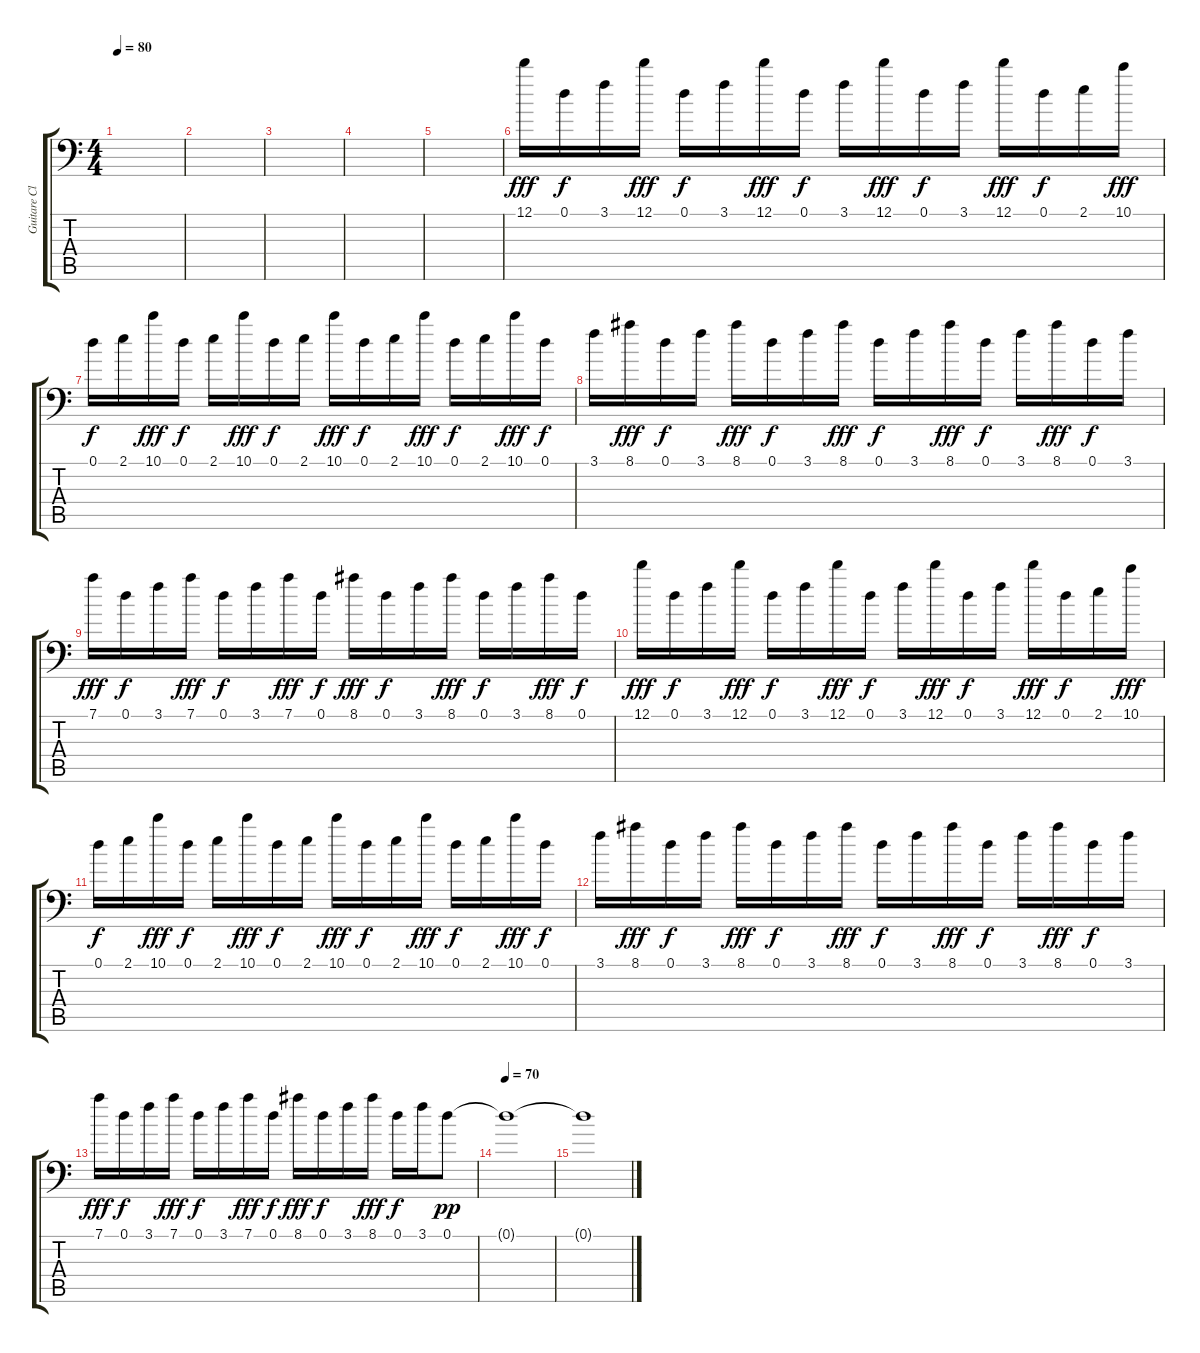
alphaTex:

\track ("Guitare Clean 2" "Guitare Cl") {instrument electricguitarclean}
\staff {score tabs}
\tuning (D4 A3 F3 C3 G2 Bb1) {hide}
\ts (4 4)
\tempo 80
\clef f4
\ks c
|
|
|
|
|
12.1.16{dy fff volume 9 instrument overdrivenguitar} 0.1.16{dy f} 3.1.16 12.1.16{dy fff} 0.1.16{dy f} 3.1.16 12.1.16{dy fff} 0.1.16{dy f} 3.1.16 12.1.16{dy fff} 0.1.16{dy f} 3.1.16 12.1.16{dy fff} 0.1.16{dy f} 2.1.16 10.1.16{dy fff} |
0.1.16{dy f} 2.1.16 10.1.16{dy fff} 0.1.16{dy f} 2.1.16 10.1.16{dy fff} 0.1.16{dy f} 2.1.16 10.1.16{dy fff} 0.1.16{dy f} 2.1.16 10.1.16{dy fff} 0.1.16{dy f} 2.1.16 10.1.16{dy fff} 0.1.16{dy f} |
3.1.16 8.1.16{dy fff} 0.1.16{dy f} 3.1.16 8.1.16{dy fff} 0.1.16{dy f} 3.1.16 8.1.16{dy fff} 0.1.16{dy f} 3.1.16 8.1.16{dy fff} 0.1.16{dy f} 3.1.16 8.1.16{dy fff} 0.1.16{dy f} 3.1.16 |
7.1.16{dy fff} 0.1.16{dy f} 3.1.16 7.1.16{dy fff} 0.1.16{dy f} 3.1.16 7.1.16{dy fff} 0.1.16{dy f} 8.1.16{dy fff} 0.1.16{dy f} 3.1.16 8.1.16{dy fff} 0.1.16{dy f} 3.1.16 8.1.16{dy fff} 0.1.16{dy f} |
12.1.16{dy fff} 0.1.16{dy f} 3.1.16 12.1.16{dy fff} 0.1.16{dy f} 3.1.16 12.1.16{dy fff} 0.1.16{dy f} 3.1.16 12.1.16{dy fff} 0.1.16{dy f} 3.1.16 12.1.16{dy fff} 0.1.16{dy f} 2.1.16 10.1.16{dy fff} |
0.1.16{dy f} 2.1.16 10.1.16{dy fff} 0.1.16{dy f} 2.1.16 10.1.16{dy fff} 0.1.16{dy f} 2.1.16 10.1.16{dy fff} 0.1.16{dy f} 2.1.16 10.1.16{dy fff} 0.1.16{dy f} 2.1.16 10.1.16{dy fff} 0.1.16{dy f} |
3.1.16 8.1.16{dy fff} 0.1.16{dy f} 3.1.16 8.1.16{dy fff} 0.1.16{dy f} 3.1.16 8.1.16{dy fff} 0.1.16{dy f} 3.1.16 8.1.16{dy fff} 0.1.16{dy f} 3.1.16 8.1.16{dy fff} 0.1.16{dy f} 3.1.16 |
7.1.16{dy fff} 0.1.16{dy f} 3.1.16 7.1.16{dy fff} 0.1.16{dy f} 3.1.16 7.1.16{dy fff} 0.1.16{dy f} 8.1.16{dy fff} 0.1.16{dy f} 3.1.16 8.1.16{dy fff} 0.1.16{dy f} 3.1.16 0.1.8{dy pp} |
\tempo 70
0.1{t}.1 |
0.1{t}.1
